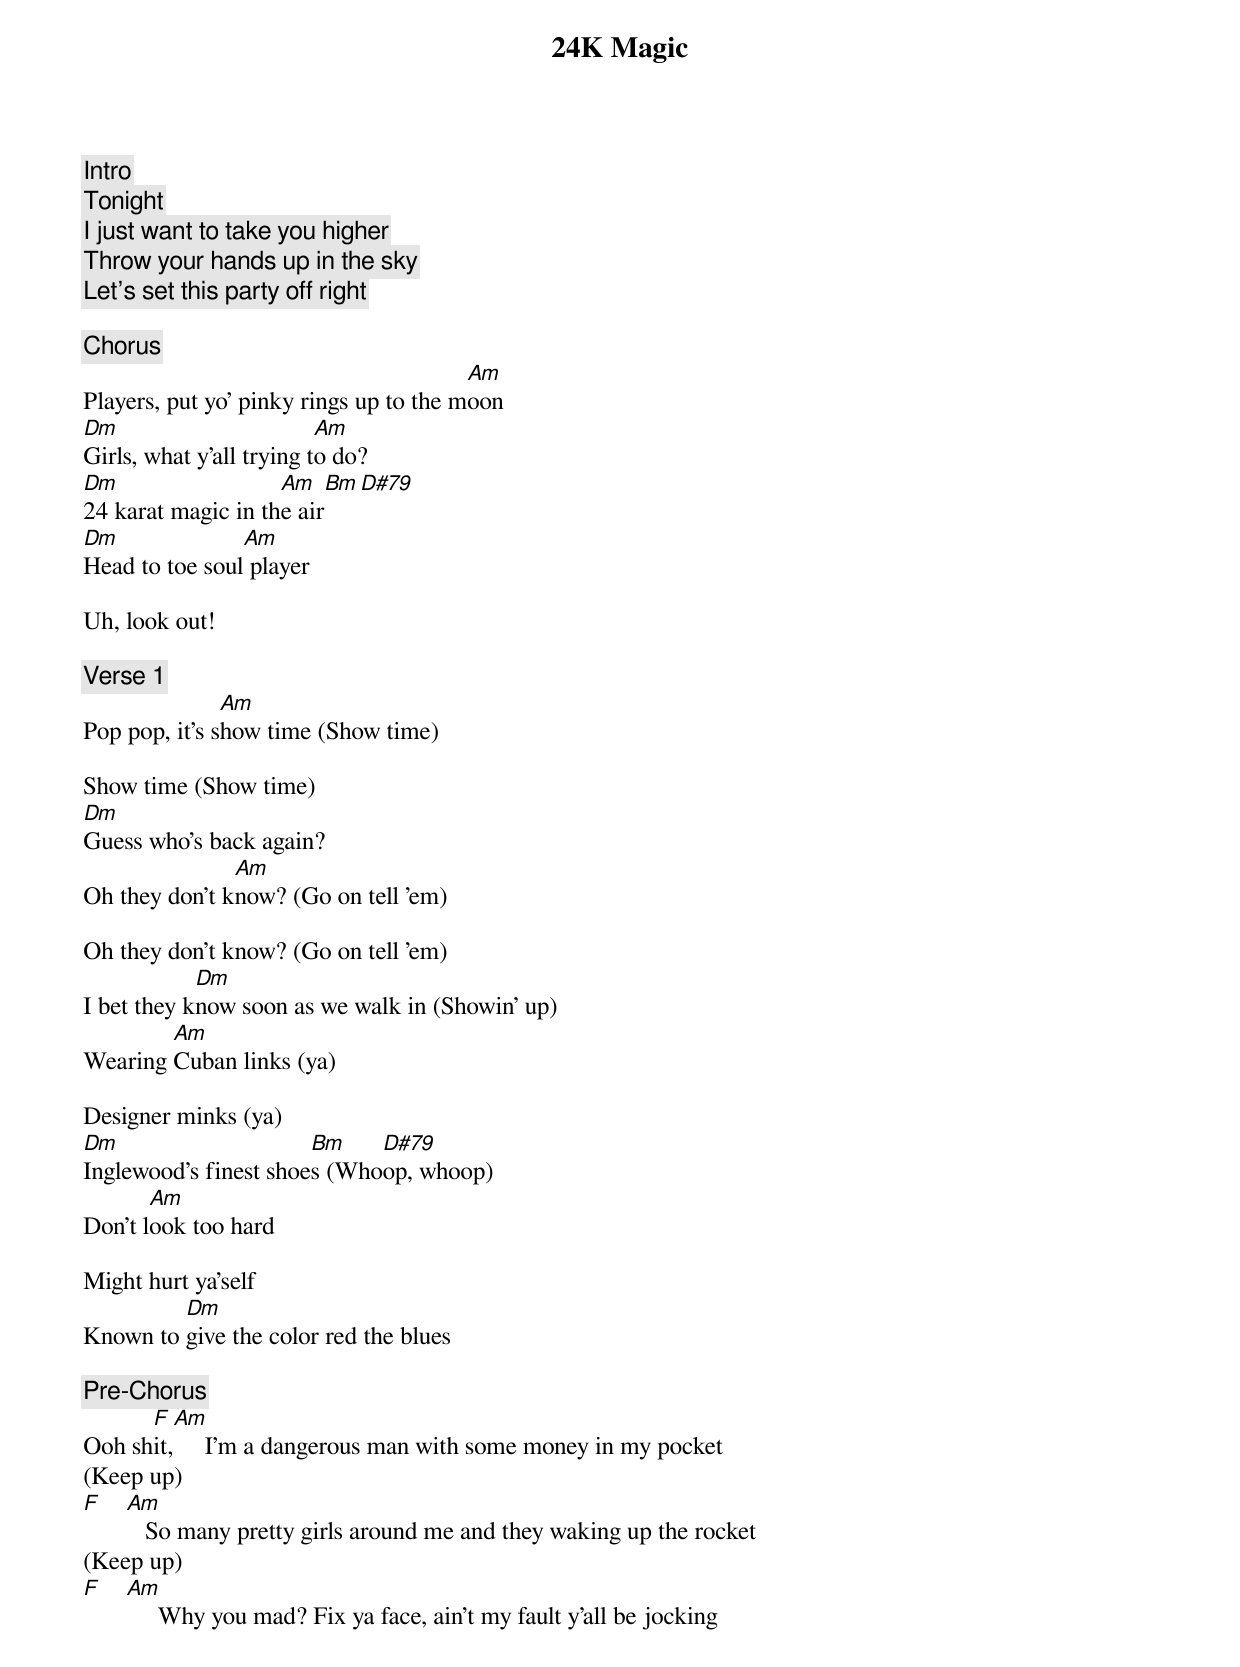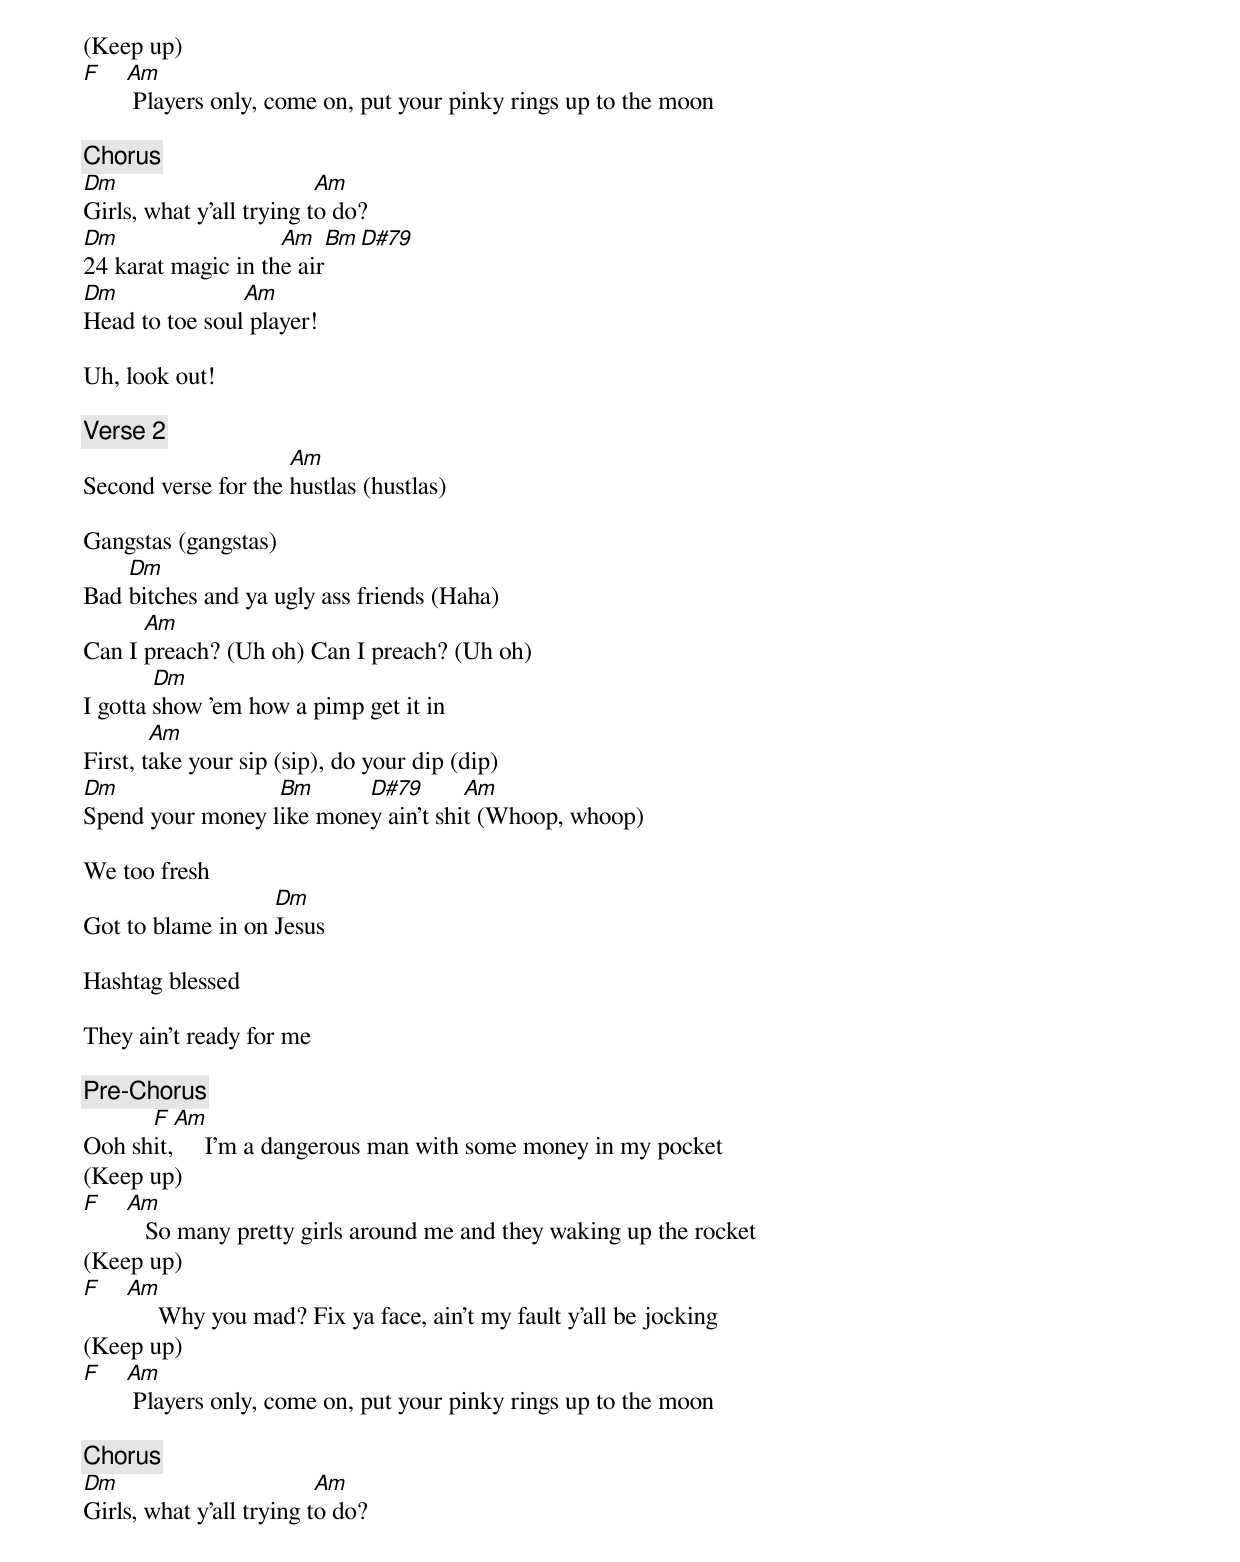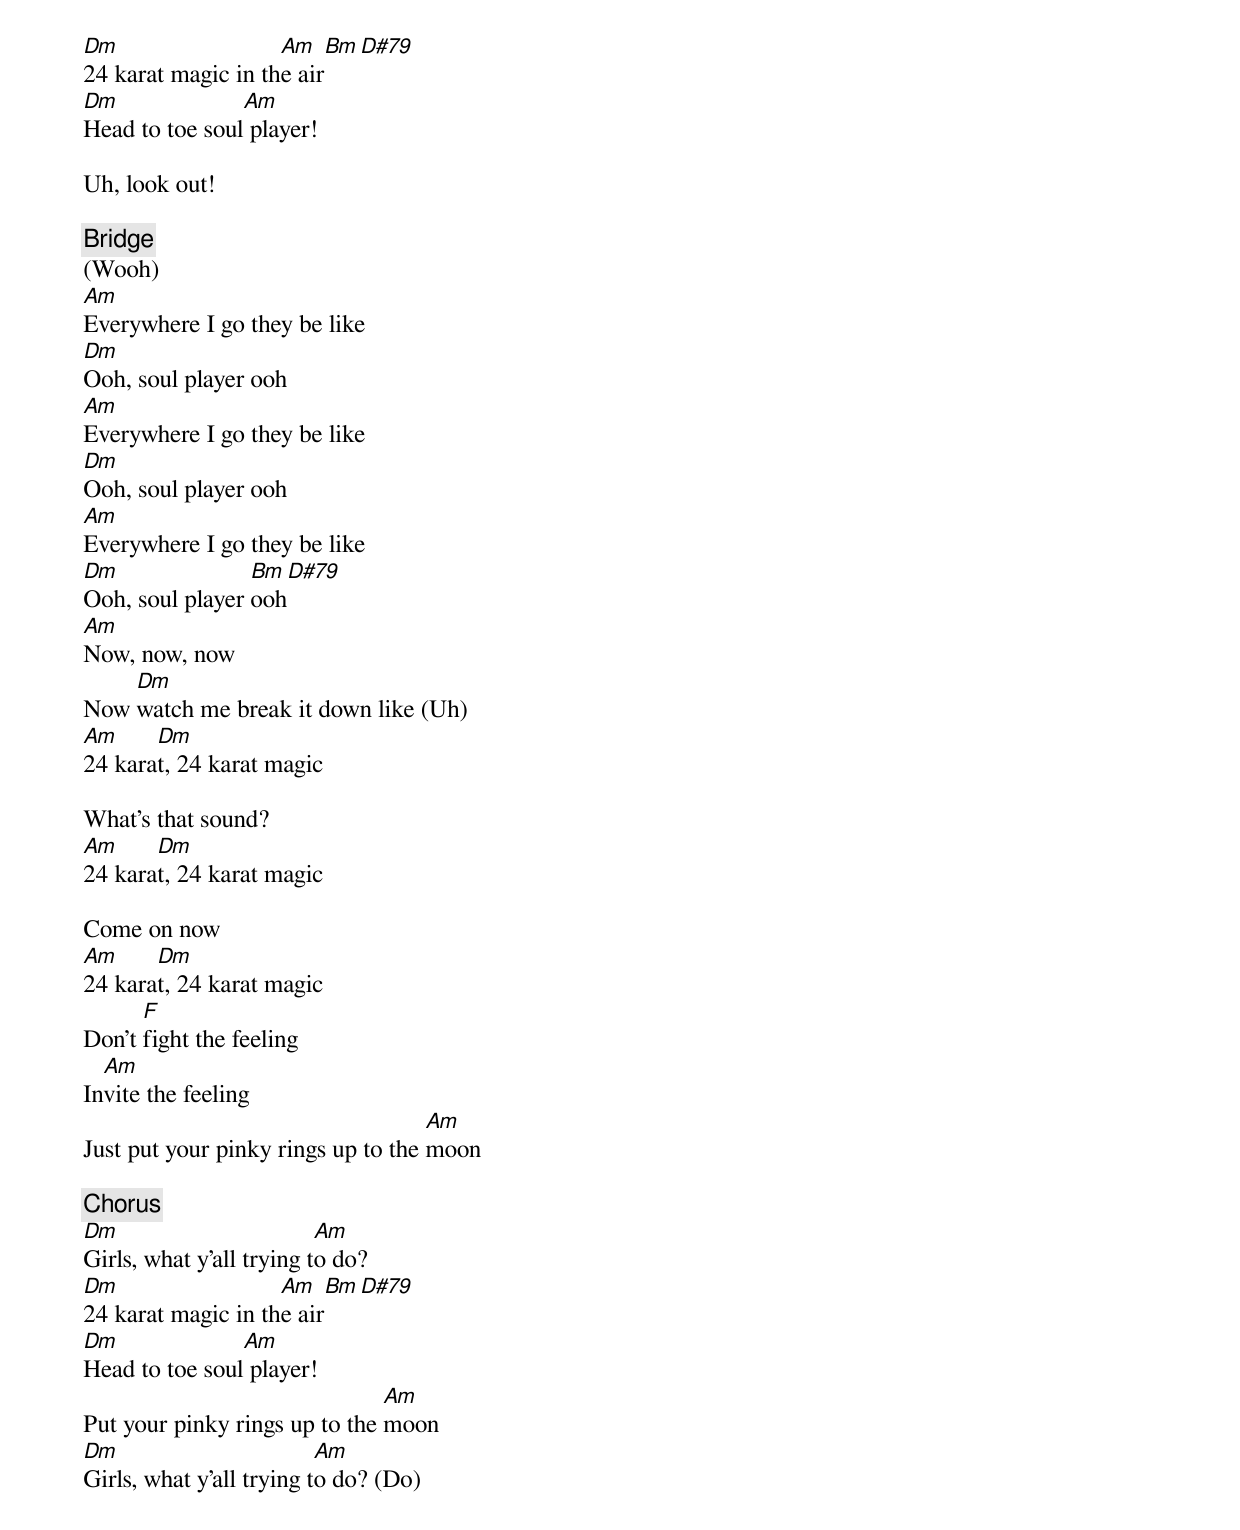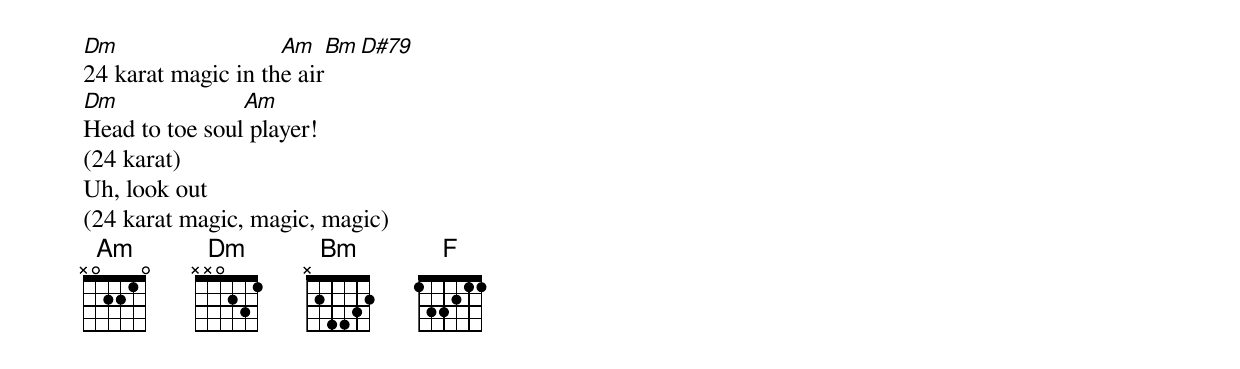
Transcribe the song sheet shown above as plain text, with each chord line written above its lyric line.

24K Magic

[Intro]
Tonight
I just want to take you higher
Throw your hands up in the sky
Let's set this party off right

[Chorus]
                                        Am
Players, put yo' pinky rings up to the moon
Dm                        Am
Girls, what y'all trying to do?
Dm                  Am     Bm    D#79
24 karat magic in the air
Dm              Am
Head to toe soul player

Uh, look out!

[Verse 1]
               Am
Pop pop, it's show time (Show time)

Show time (Show time)
Dm
Guess who's back again?
               Am
Oh they don't know? (Go on tell 'em)

Oh they don't know? (Go on tell 'em)
            Dm
I bet they know soon as we walk in (Showin' up)
        Am
Wearing Cuban links (ya)

Designer minks (ya)
Dm                     Bm    D#79
Inglewood's finest shoes (Whoop, whoop)
       Am
Don't look too hard

Might hurt ya'self
         Dm
Known to give the color red the blues

[Pre-Chorus]
      F  Am
Ooh shit,     I'm a dangerous man with some money in my pocket
(Keep up)
F   Am
       So many pretty girls around me and they waking up the rocket
(Keep up)
F   Am
         Why you mad? Fix ya face, ain't my fault y'all be jocking
(Keep up)
F   Am
     Players only, come on, put your pinky rings up to the moon

[Chorus]
Dm                        Am
Girls, what y'all trying to do?
Dm                  Am    Bm    D#79
24 karat magic in the air
Dm              Am
Head to toe soul player!

Uh, look out!

[Verse 2]
                     Am
Second verse for the hustlas (hustlas)

Gangstas (gangstas)
    Dm
Bad bitches and ya ugly ass friends (Haha)
      Am
Can I preach? (Uh oh) Can I preach? (Uh oh)
        Dm
I gotta show 'em how a pimp get it in
        Am
First, take your sip (sip), do your dip (dip)
Dm                Bm      D#79       Am
Spend your money like money ain't shit (Whoop, whoop)

We too fresh
                   Dm
Got to blame in on Jesus

Hashtag blessed

They ain't ready for me

[Pre-Chorus]
      F  Am
Ooh shit,     I'm a dangerous man with some money in my pocket
(Keep up)
F   Am
       So many pretty girls around me and they waking up the rocket
(Keep up)
F   Am
         Why you mad? Fix ya face, ain't my fault y'all be jocking
(Keep up)
F   Am
     Players only, come on, put your pinky rings up to the moon

[Chorus]
Dm                        Am
Girls, what y'all trying to do?
Dm                  Am    Bm    D#79
24 karat magic in the air
Dm              Am
Head to toe soul player!

Uh, look out!

[Bridge]
(Wooh)
Am
Everywhere I go they be like
Dm
Ooh, soul player ooh
Am
Everywhere I go they be like
Dm
Ooh, soul player ooh
Am
Everywhere I go they be like
Dm               Bm    D#79
Ooh, soul player ooh
Am
Now, now, now
    Dm
Now watch me break it down like (Uh)
Am     Dm
24 karat, 24 karat magic

What's that sound?
Am     Dm
24 karat, 24 karat magic

Come on now
Am     Dm
24 karat, 24 karat magic
      F
Don't fight the feeling
  Am
Invite the feeling
                                    Am
Just put your pinky rings up to the moon

[Chorus]
Dm                        Am
Girls, what y'all trying to do?
Dm                  Am    Bm    D#79
24 karat magic in the air
Dm              Am
Head to toe soul player!
                               Am
Put your pinky rings up to the moon
Dm                        Am
Girls, what y'all trying to do? (Do)
Dm                  Am    Bm    D#79
24 karat magic in the air
Dm              Am
Head to toe soul player!
(24 karat)
Uh, look out
(24 karat magic, magic, magic)
